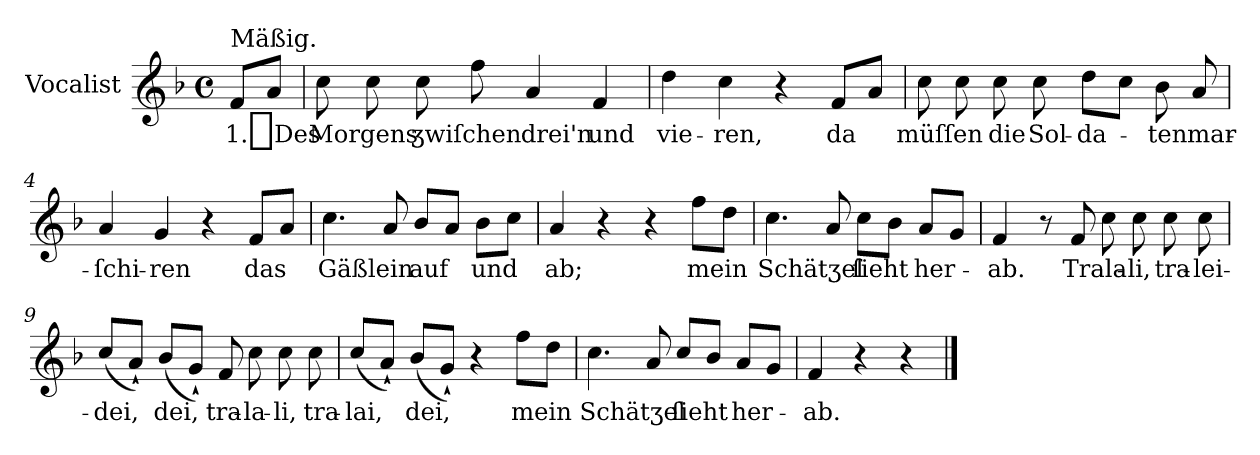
**kern	**text
*part1	*part1
*staff1	*staff1
*I"Vocalist	*
*clefG2	*
*k[b-]	*
*F:	*
*M4/4	*
*met(c)	*
=	=
!LO:TX:a:t=Mäßig.	!
8fL	1._Des
8aJ	.
=1	=1
8cc	Morgens
8cc	.
8cc	ʒwiſchen
8ff	.
4a	drei'n
4f	und
=2	=2
4dd	vie-
4cc	-ren,
4r	.
8fL	da
8aJ	.
=3	=3
8cc	müſſen
8cc	.
8cc	die
8cc	Sol-
8ddL	-da-
8ccJ	.
8b-	-ten
8a	mar-
=4	=4
4a	-ſchi-
4g	-ren
4r	.
8fL	das
8aJ	.
=5	=5
4.cc	Gäßlein
8a	.
8b-L	auf
8aJ	.
8b-L	und
8ccJ	.
=6	=6
4a	ab;
4r	.
4r	.
8ffL	mein
8ddJ	.
=7	=7
4.cc	Schätʒel
8a	.
8ccL	ſieht
8b-J	.
8aL	her-
8gJ	.
=8	=8
4f	-ab.
8r	.
8f	Trala-
8cc	.
8cc	-li,
8cc	tra-
8cc	-lei-
=9	=9
(8cc/L	-dei,
8a`J)	.
(8b-L	dei,
8g`J)	.
8f	tra-
8cc	-la-
8cc	-li,
8cc	tra-
=10	=10
(8cc/L	-lai,
8a`J)	.
(8b-L	dei,
8g`J)	.
4r	.
8ffL	mein
8ddJ	.
=11	=11
4.cc	Schätʒel
8a	.
8cc/L	ſieht
8b-J	.
8aL	her-
8gJ	.
=12	=12
4f	-ab.
4r	.
4r	.
==	==
*-	*-
